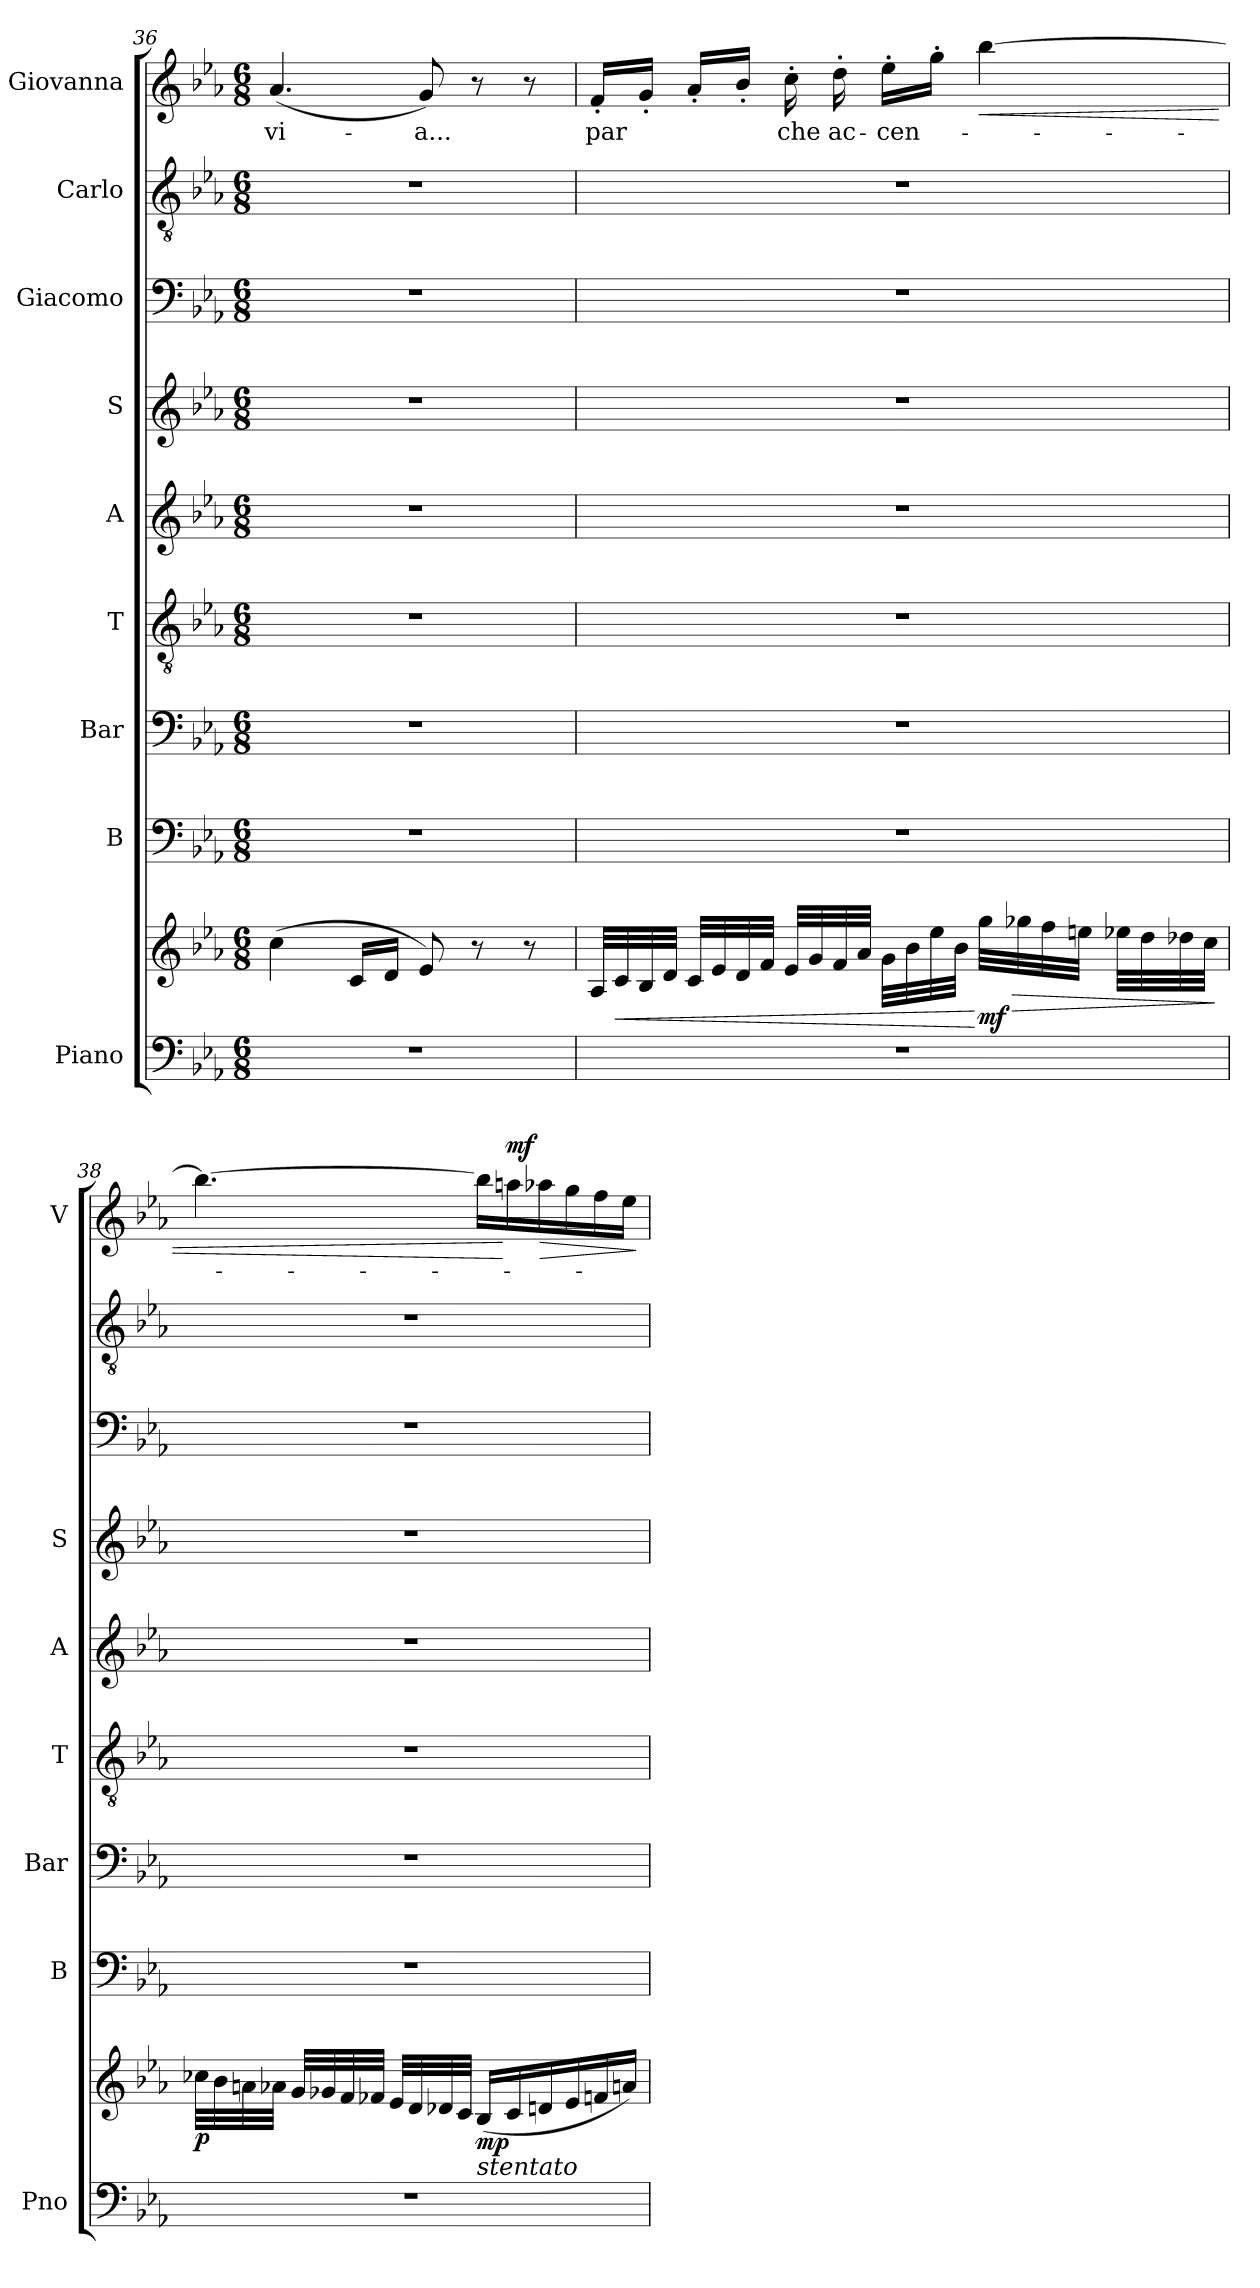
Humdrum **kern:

**kern	**kern	**dynam	**kern	**kern	**kern	**kern	**kern	**kern	**kern	**kern	**text	**dynam
*part9	*part9	*part9	*part8	*part7	*part6	*part5	*part4	*part3	*part2	*part1	*part1	*part1
*staff10	*staff9	*staff9/10	*staff8	*staff7	*staff6	*staff5	*staff4	*staff3	*staff2	*staff1	*staff1	*staff1
*I"Piano	*	*	*I"B	*I"Bar	*I"T	*I"A	*I"S	*I"Giacomo	*I"Carlo	*I"Giovanna	*	*
*I'Pno	*	*	*I'B	*I'Bar	*I'T	*I'A	*I'S	*	*	*I'V	*	*
*clefF4	*clefG2	*	*clefF4	*clefF4	*clefGv2	*clefG2	*clefG2	*clefF4	*clefGv2	*clefG2	*	*
*k[b-e-a-]	*k[b-e-a-]	*	*k[b-e-a-]	*k[b-e-a-]	*k[b-e-a-]	*k[b-e-a-]	*k[b-e-a-]	*k[b-e-a-]	*k[b-e-a-]	*k[b-e-a-]	*	*
*M6/8	*M6/8	*	*M6/8	*M6/8	*M6/8	*M6/8	*M6/8	*M6/8	*M6/8	*M6/8	*	*
=36	=36	=36	=36	=36	=36	=36	=36	=36	=36	=36	=36	=36
2.r	(4cc\	.	2.r	2.r	2.r	2.r	2.r	2.r	2.r	(4.a-/	vi-	.
.	16c/LL	.	.	.	.	.	.	.	.	.	.	.
.	16d/JJ	.	.	.	.	.	.	.	.	.	.	.
.	8e-/)	.	.	.	.	.	.	.	.	8g/)	-a...	.
.	8r	.	.	.	.	.	.	.	.	8r	.	.
.	8r	.	.	.	.	.	.	.	.	8r	.	.
!!LO:LB:g=z
=37	=37	=37	=37	=37	=37	=37	=37	=37	=37	=37	=37	=37
2.r	32A-/LLL	.	2.r	2.r	2.r	2.r	2.r	2.r	2.r	16f'/LL	par	.
!	!	!LO:HP:b	!	!	!	!	!	!	!	!	!	!
.	32c/	<	.	.	.	.	.	.	.	.	.	.
.	32B-/	.	.	.	.	.	.	.	.	16g'/JJ	.	.
.	32d/JJJ	.	.	.	.	.	.	.	.	.	.	.
.	32c/LLL	.	.	.	.	.	.	.	.	16a-'/LL	.	.
.	32e-/	.	.	.	.	.	.	.	.	.	.	.
.	32d/	.	.	.	.	.	.	.	.	16b-'/JJ	.	.
.	32f/JJJ	.	.	.	.	.	.	.	.	.	.	.
.	32e-/LLL	.	.	.	.	.	.	.	.	16cc'\	che	.
.	32g/	.	.	.	.	.	.	.	.	.	.	.
.	32f/	.	.	.	.	.	.	.	.	16dd'\	ac-	.
.	32a-/JJJ	.	.	.	.	.	.	.	.	.	.	.
.	32g\LLL	.	.	.	.	.	.	.	.	16ee-'\LL	-cen-	.
.	32b-\	.	.	.	.	.	.	.	.	.	.	.
.	32ee-\	.	.	.	.	.	.	.	.	16gg'\JJ	.	.
.	32b-\JJJ	.	.	.	.	.	.	.	.	.	.	.
!	!	!LO:HP:n=1:b	!	!	!	!	!	!	!	!	!	!LO:HP:b
!	!	!LO:DY:n=1:b	!	!	!	!	!	!	!	!	!	!
.	32gg\LLL	[ > mf	.	.	.	.	.	.	.	[4bb-\	.	<
.	32gg-X\	.	.	.	.	.	.	.	.	.	.	.
.	32ff\	.	.	.	.	.	.	.	.	.	.	.
.	32een\JJJ	.	.	.	.	.	.	.	.	.	.	.
.	32ee-X\LLL	.	.	.	.	.	.	.	.	.	.	.
.	32dd\	.	.	.	.	.	.	.	.	.	.	.
.	32dd-X\	.	.	.	.	.	.	.	.	.	.	.
.	32cc\JJJ	.	.	.	.	.	.	.	.	.	.	.
.	.	]	.	.	.	.	.	.	.	.	.	.
=38	=38	=38	=38	=38	=38	=38	=38	=38	=38	=38	=38	=38
!	!	!LO:DY:b	!	!	!	!	!	!	!	!	!	!
2.r	32cc-X\LLL	p	2.r	2.r	2.r	2.r	2.r	2.r	2.r	4.bb-\_	.	.
.	32b-\	.	.	.	.	.	.	.	.	.	.	.
.	32an\	.	.	.	.	.	.	.	.	.	.	.
.	32a-X\JJJ	.	.	.	.	.	.	.	.	.	.	.
.	32g/LLL	.	.	.	.	.	.	.	.	.	.	.
.	32g-X/	.	.	.	.	.	.	.	.	.	.	.
.	32f/	.	.	.	.	.	.	.	.	.	.	.
.	32f-X/JJJ	.	.	.	.	.	.	.	.	.	.	.
.	32e-/LLL	.	.	.	.	.	.	.	.	.	.	.
.	32d/	.	.	.	.	.	.	.	.	.	.	.
.	32d-X/	.	.	.	.	.	.	.	.	.	.	.
.	32c/JJJ	.	.	.	.	.	.	.	.	.	.	.
!	!LO:TX:b:i:t=stentato	!	!	!	!	!	!	!	!	!	!	!
!	!	!LO:DY:b	!	!	!	!	!	!	!	!	!	!
.	(16B-/LL	mp	.	.	.	.	.	.	.	16bb-\LL]	.	.
!	!	!	!	!	!	!	!	!	!	!	!	!LO:HP:n=1:b
!	!	!	!	!	!	!	!	!	!	!	!	!LO:DY:n=1:a
.	16c/	.	.	.	.	.	.	.	.	16aan\	.	[ > mf
.	16dn/	.	.	.	.	.	.	.	.	16aa-X\	.	.
.	16e-/	.	.	.	.	.	.	.	.	16gg\	.	.
.	16fn/	.	.	.	.	.	.	.	.	16ff\	.	.
.	16an/JJ)	.	.	.	.	.	.	.	.	16ee-\JJ	.	.
.	.	.	.	.	.	.	.	.	.	.	.	]
=	=	=	=	=	=	=	=	=	=	=	=	=
*-	*-	*-	*-	*-	*-	*-	*-	*-	*-	*-	*-	*-
